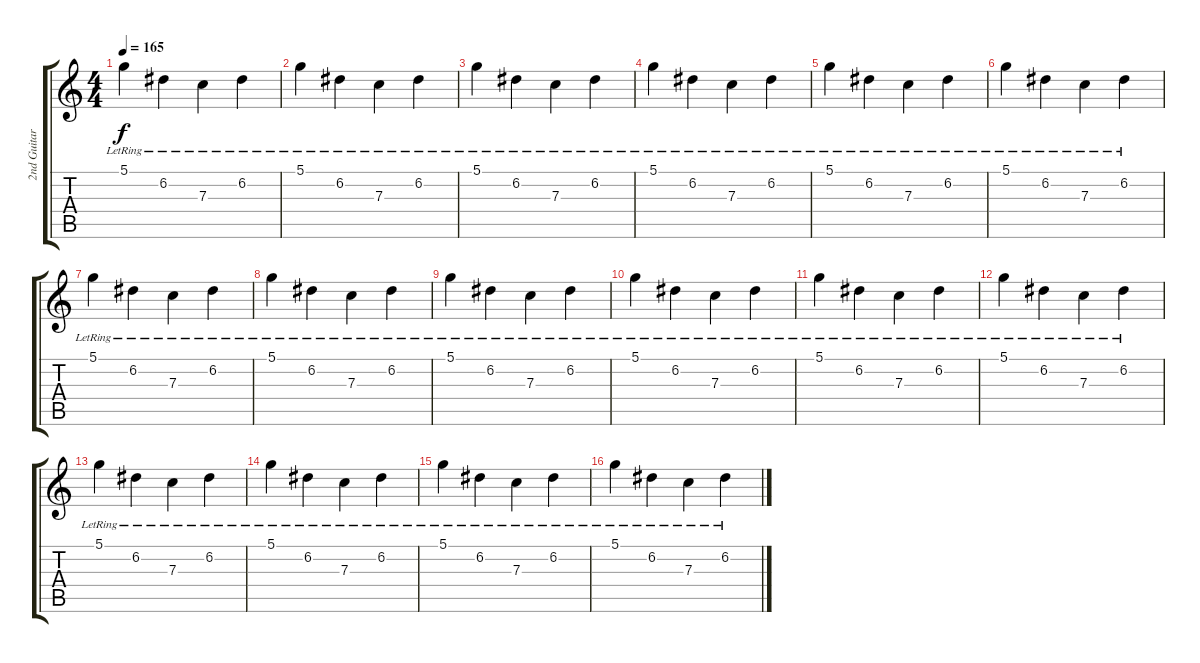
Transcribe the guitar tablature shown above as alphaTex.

\track ("2nd Guitar" "2nd Guitar") {instrument electricguitarjazz}
\staff {score tabs}
\tuning (D4 A3 F3 C3 G2 D2) {hide}
\ts (4 4)
\tempo 165
\clef g2
\ks c
5.1{lr}.4{dy f instrument electricguitarjazz} 6.2{lr}.4 7.3{lr}.4 6.2{lr}.4 |
5.1{lr}.4 6.2{lr}.4 7.3{lr}.4 6.2{lr}.4 |
5.1{lr}.4 6.2{lr}.4 7.3{lr}.4 6.2{lr}.4 |
5.1{lr}.4 6.2{lr}.4 7.3{lr}.4 6.2{lr}.4 |
5.1{lr}.4 6.2{lr}.4 7.3{lr}.4 6.2{lr}.4 |
5.1{lr}.4 6.2{lr}.4 7.3{lr}.4 6.2{lr}.4 |
5.1{lr}.4 6.2{lr}.4 7.3{lr}.4 6.2{lr}.4 |
5.1{lr}.4 6.2{lr}.4 7.3{lr}.4 6.2{lr}.4 |
5.1{lr}.4 6.2{lr}.4 7.3{lr}.4 6.2{lr}.4 |
5.1{lr}.4 6.2{lr}.4 7.3{lr}.4 6.2{lr}.4 |
5.1{lr}.4 6.2{lr}.4 7.3{lr}.4 6.2{lr}.4 |
5.1{lr}.4 6.2{lr}.4 7.3{lr}.4 6.2{lr}.4 |
5.1{lr}.4 6.2{lr}.4 7.3{lr}.4 6.2{lr}.4 |
5.1{lr}.4 6.2{lr}.4 7.3{lr}.4 6.2{lr}.4 |
5.1{lr}.4 6.2{lr}.4 7.3{lr}.4 6.2{lr}.4 |
5.1{lr}.4 6.2{lr}.4 7.3{lr}.4 6.2{lr}.4
